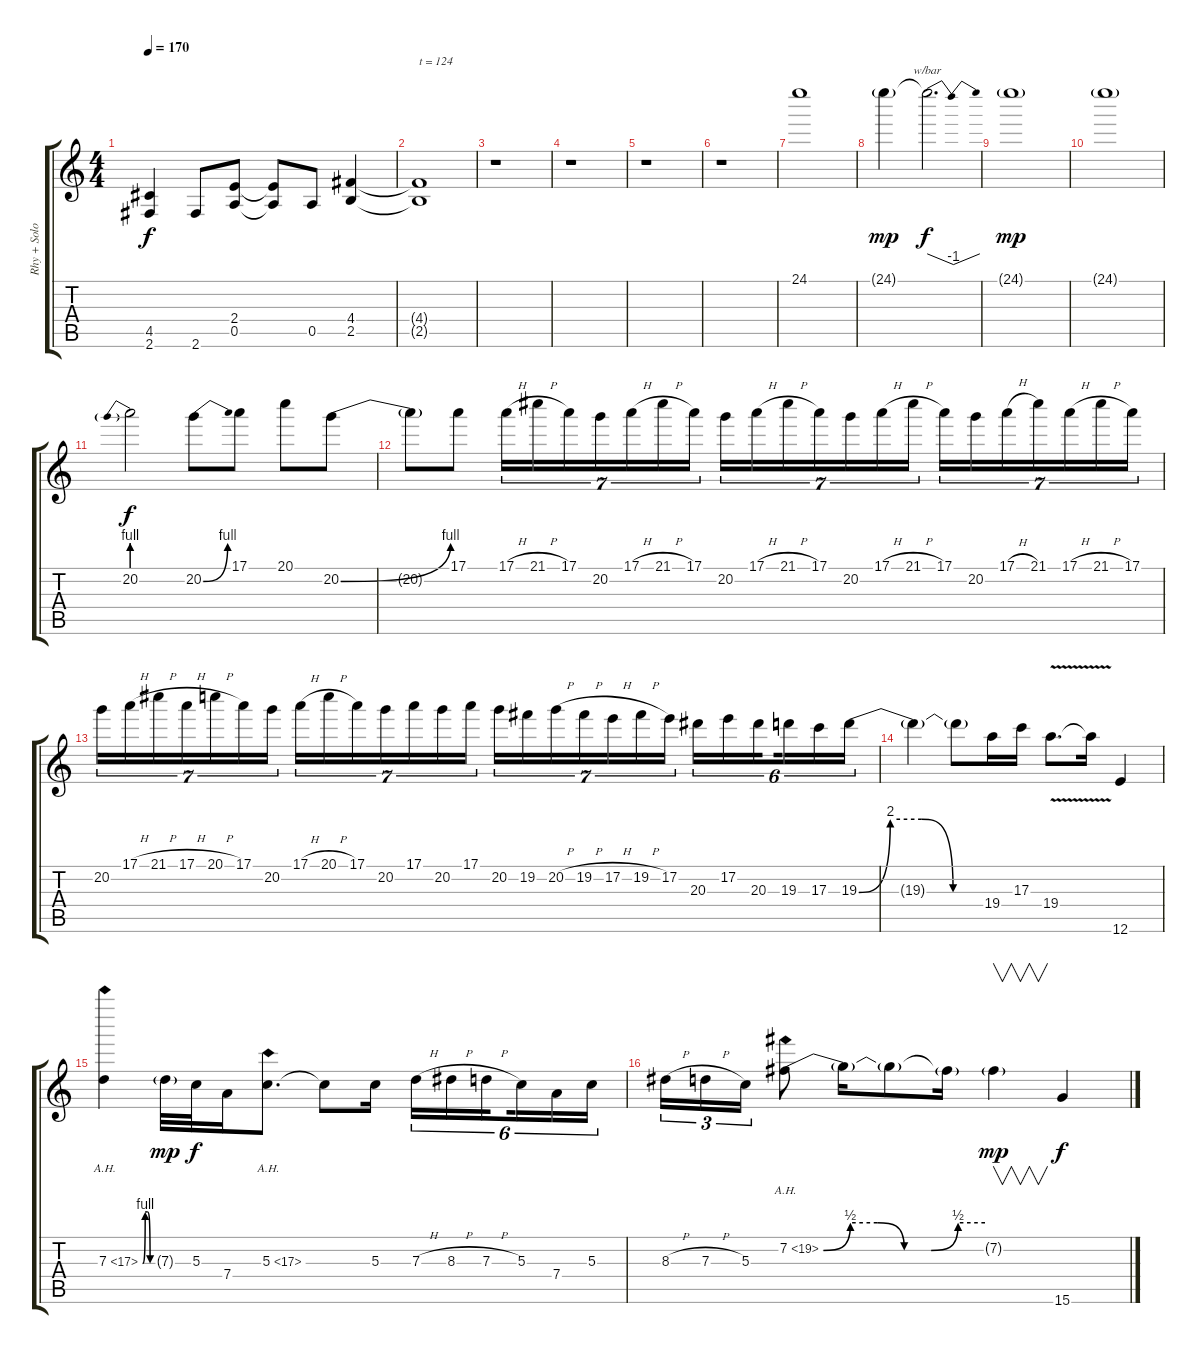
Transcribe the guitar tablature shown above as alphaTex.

\track ("Rhy + Solo" "Rhy + Solo") {instrument distortionguitar}
\staff {score tabs}
\tuning (E4 B3 G3 D3 A2 E2) {hide}
\ts (4 4)
\tempo 170
\clef g2
\ks c
(4.5 2.6).4{dy f} 2.6.8 (2.4 0.5).8 (2.4{t} 0.5{t}).8 0.5.8 (4.4 2.5).4 |
(4.4{t} 2.5{t}).1{txt "t = 124"} |
r.1 |
r.1 |
r.1 |
r.1 |
24.1.1 |
24.1{g}.4{dy mp} 24.1{t}.2{d tbe (dip default 0 0 30 -4 60 0) dy f} |
24.1{g}.1{dy mp} |
24.1{g}.1 |
20.2{be (prebend 0 4 60 4)}.2{dy f} 20.2{be (bend 0 0 60 4)}.8 17.1.8 20.1.8 20.2{be (bend 0 0 60 4)}.8 |
20.2{t}.8 17.1.8 17.1{h}.16{tu (7 4)} 21.1{h}.16{tu (7 4)} 17.1.16{tu (7 4)} 20.2.16{tu (7 4)} 17.1{h}.16{tu (7 4)} 21.1{h}.16{tu (7 4)} 17.1.16{tu (7 4)} 20.2.16{tu (7 4)} 17.1{h}.16{tu (7 4)} 21.1{h}.16{tu (7 4)} 17.1.16{tu (7 4)} 20.2.16{tu (7 4)} 17.1{h}.16{tu (7 4)} 21.1{h}.16{tu (7 4)} 17.1.16{tu (7 4)} 20.2.16{tu (7 4)} 17.1{h}.16{tu (7 4)} 21.1.16{tu (7 4)} 17.1{h}.16{tu (7 4)} 21.1{h}.16{tu (7 4)} 17.1.16{tu (7 4)} |
20.2.16{tu (7 4)} 17.1{h}.16{tu (7 4)} 21.1{h}.16{tu (7 4)} 17.1{h}.16{tu (7 4)} 20.1{h}.16{tu (7 4)} 17.1.16{tu (7 4)} 20.2.16{tu (7 4)} 17.1{h}.16{tu (7 4)} 20.1{h}.16{tu (7 4)} 17.1.16{tu (7 4)} 20.2.16{tu (7 4)} 17.1.16{tu (7 4)} 20.2.16{tu (7 4)} 17.1.16{tu (7 4)} 20.2.16{tu (7 4)} 19.2.16{tu (7 4)} 20.2{h}.16{tu (7 4)} 19.2{h}.16{tu (7 4)} 17.2{h}.16{tu (7 4)} 19.2{h}.16{tu (7 4)} 17.2.16{tu (7 4)} 20.3.16{tu (6 4)} 17.2.16{tu (6 4)} 20.3.16{tu (6 4) beam splitsecondary} 19.3.16{tu (6 4)} 17.3.16{tu (6 4)} 19.3{be (custom 0 0 15 8 30 8 45 0 60 0)}.16{tu (6 4)} |
19.3{t}.4 19.3{t}.8 19.4.16 17.3.16 19.4{v}.8{d} 19.4{t}.16 12.6.4 |
7.3{be (custom 0 0 15 4 30 4 45 0 60 0) ah 10}.4 7.3{g}.32{dy mp} 5.3.32{dy f} 7.4.16 5.3{ah 12}.8{d} 5.3{t}.8 5.3.16 7.3{h}.16{tu (6 4)} 8.3{h}.16{tu (6 4)} 7.3{h}.16{tu (6 4) beam splitsecondary} 5.3.16{tu (6 4)} 7.4.16{tu (6 4)} 5.3.16{tu (6 4)} |
8.3{h}.16{tu (3 2)} 7.3{h}.16{tu (3 2)} 5.3.16{tu (3 2)} 7.2{be (custom 0 0 10 2 20 2 30 0 40 0 50 2 60 2) ah 12}.8 7.2{t}.16 7.2{t}.8 7.2{t}.16 7.2{g}.4{v dy mp} 15.6.4{dy f}
